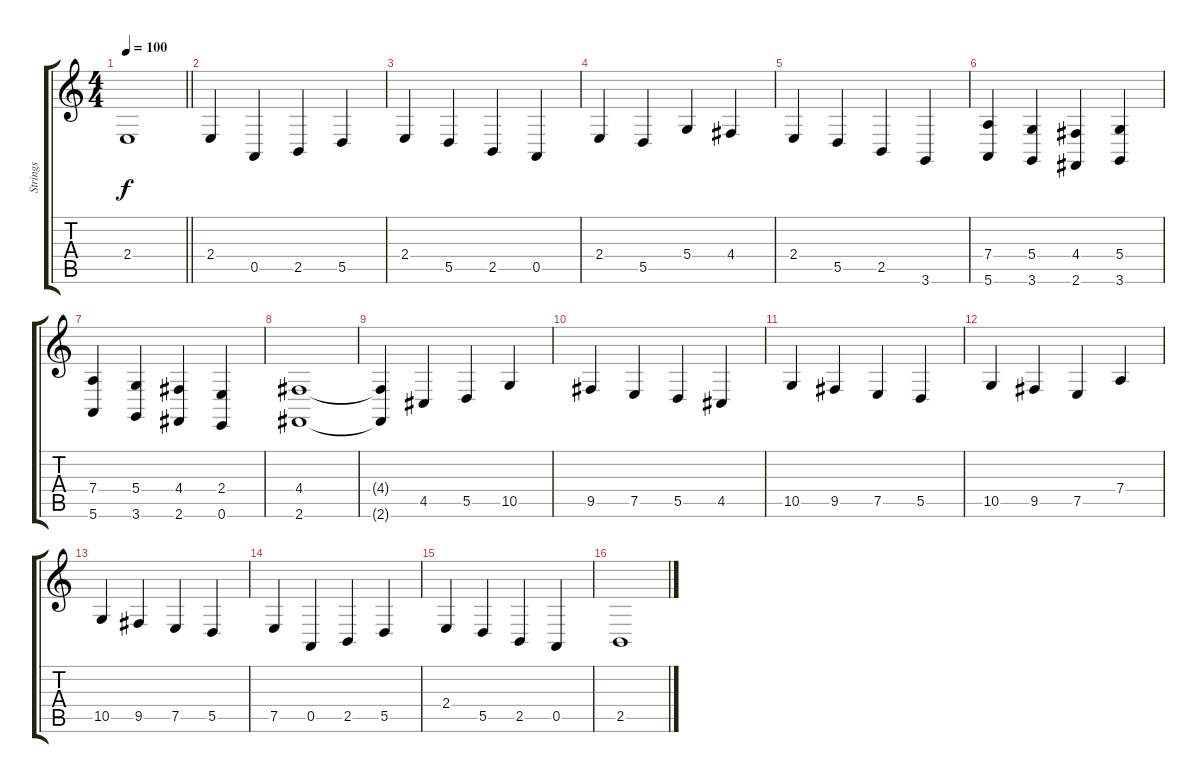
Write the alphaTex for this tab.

\track ("Strings" "Strings") {instrument stringensemble1}
\staff {score tabs}
\tuning (E4 B3 G3 D3 A2 E2) {hide}
\ts (4 4)
\tempo 100
\clef g2
\barLineRight lightlight
\ks c
2.4{t}.1{dy f} |
2.4.4 0.5.4 2.5.4 5.5.4 |
2.4.4 5.5.4 2.5.4 0.5.4 |
2.4.4 5.5.4 5.4.4 4.4.4 |
2.4.4 5.5.4 2.5.4 3.6.4 |
(7.4 5.6).4 (5.4 3.6).4 (4.4 2.6).4 (5.4 3.6).4 |
(7.4 5.6).4 (5.4 3.6).4 (4.4 2.6).4 (2.4 0.6).4 |
(4.4 2.6).1 |
(4.4{t} 2.6{t}).4 4.5.4 5.5.4 10.5.4 |
9.5.4 7.5.4 5.5.4 4.5.4 |
10.5.4 9.5.4 7.5.4 5.5.4 |
10.5.4 9.5.4 7.5.4 7.4.4 |
10.5.4 9.5.4 7.5.4 5.5.4 |
7.5.4 0.5.4 2.5.4 5.5.4 |
2.4.4 5.5.4 2.5.4 0.5.4 |
2.5.1
